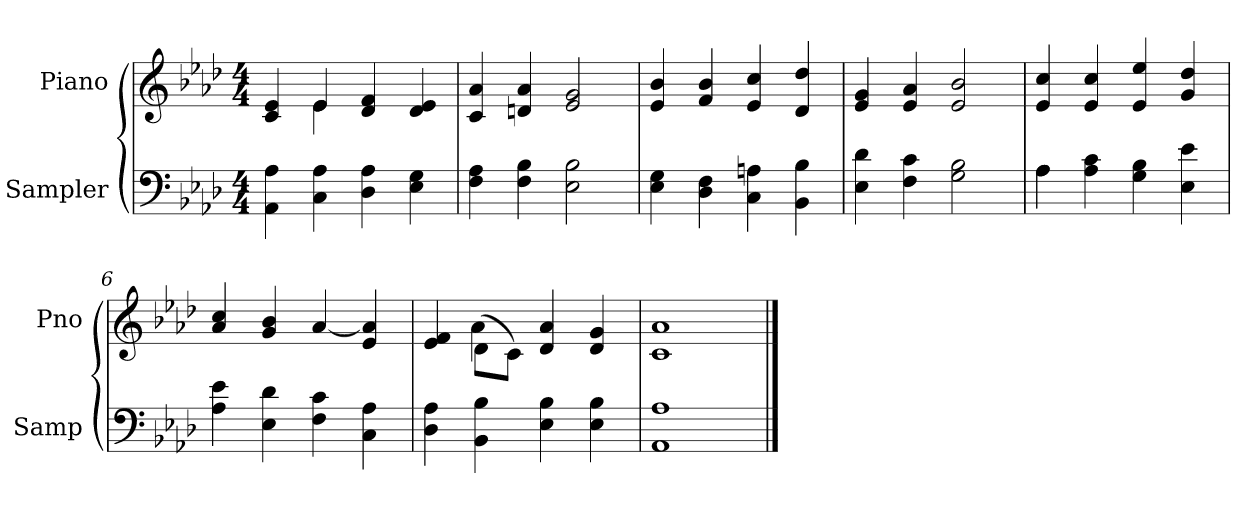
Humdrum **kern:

**kern	**kern
*part2	*part1
*staff2	*staff1
*I"Sampler	*I"Piano
*I'Samp	*I'Pno
*clefF4	*clefG2
*k[b-e-a-d-]	*k[b-e-a-d-]
*A-:	*A-:
*M4/4	*M4/4
=1	=1
*	*^
4AA-\ 4A-\	4c/ 4e-/	4ryy
4C\ 4A-\	4e-/	4e-
4D-\ 4A-\	4d-/ 4f/	2ryy
4E-\ 4G\	4d-/ 4e-/	.
*	*v	*v
=2	=2
4F\ 4A-\	4c/ 4a-/
4F\ 4B-\	4dn/ 4a-/
2E-\ 2B-\	2e-/ 2g/
=3	=3
4E-\ 4G\	4e-/ 4b-/
4D-\ 4F\	4f/ 4b-/
4C\ 4An\	4e-/ 4cc/
4BB-\ 4B-\	4d-/ 4dd-/
=4	=4
4E-\ 4d-\	4e-/ 4g/
4F\ 4c\	4e-/ 4a-/
2G\ 2B-\	2e-/ 2b-/
=5	=5
*^	*
4A-\	4A-	4e-/ 4cc/
4A-\ 4c\	2.ryy	4e-/ 4cc/
4G\ 4B-\	.	4e-/ 4ee-/
4E-\ 4e-\	.	4g/ 4dd-/
*v	*v	*
=6	=6
4A-\ 4e-\	4a-/ 4cc/
4E-\ 4d-\	4g/ 4b-/
4F\ 4c\	[4a-/
4C\ 4A-\	4e-/ 4a-/]
=7	=7
*	*^
4D-\ 4A-\	4e-/ 4f/	4ryy
4BB-\ 4B-\	(8d-\L	4a-
.	8c\J)	.
4E-\ 4B-\	4d-/ 4a-/	2ryy
4E-\ 4B-\	4d-/ 4g/	.
*	*v	*v
=8	=8
1AA-\ 1A-\	1c/ 1a-/
==	==
*-	*-
